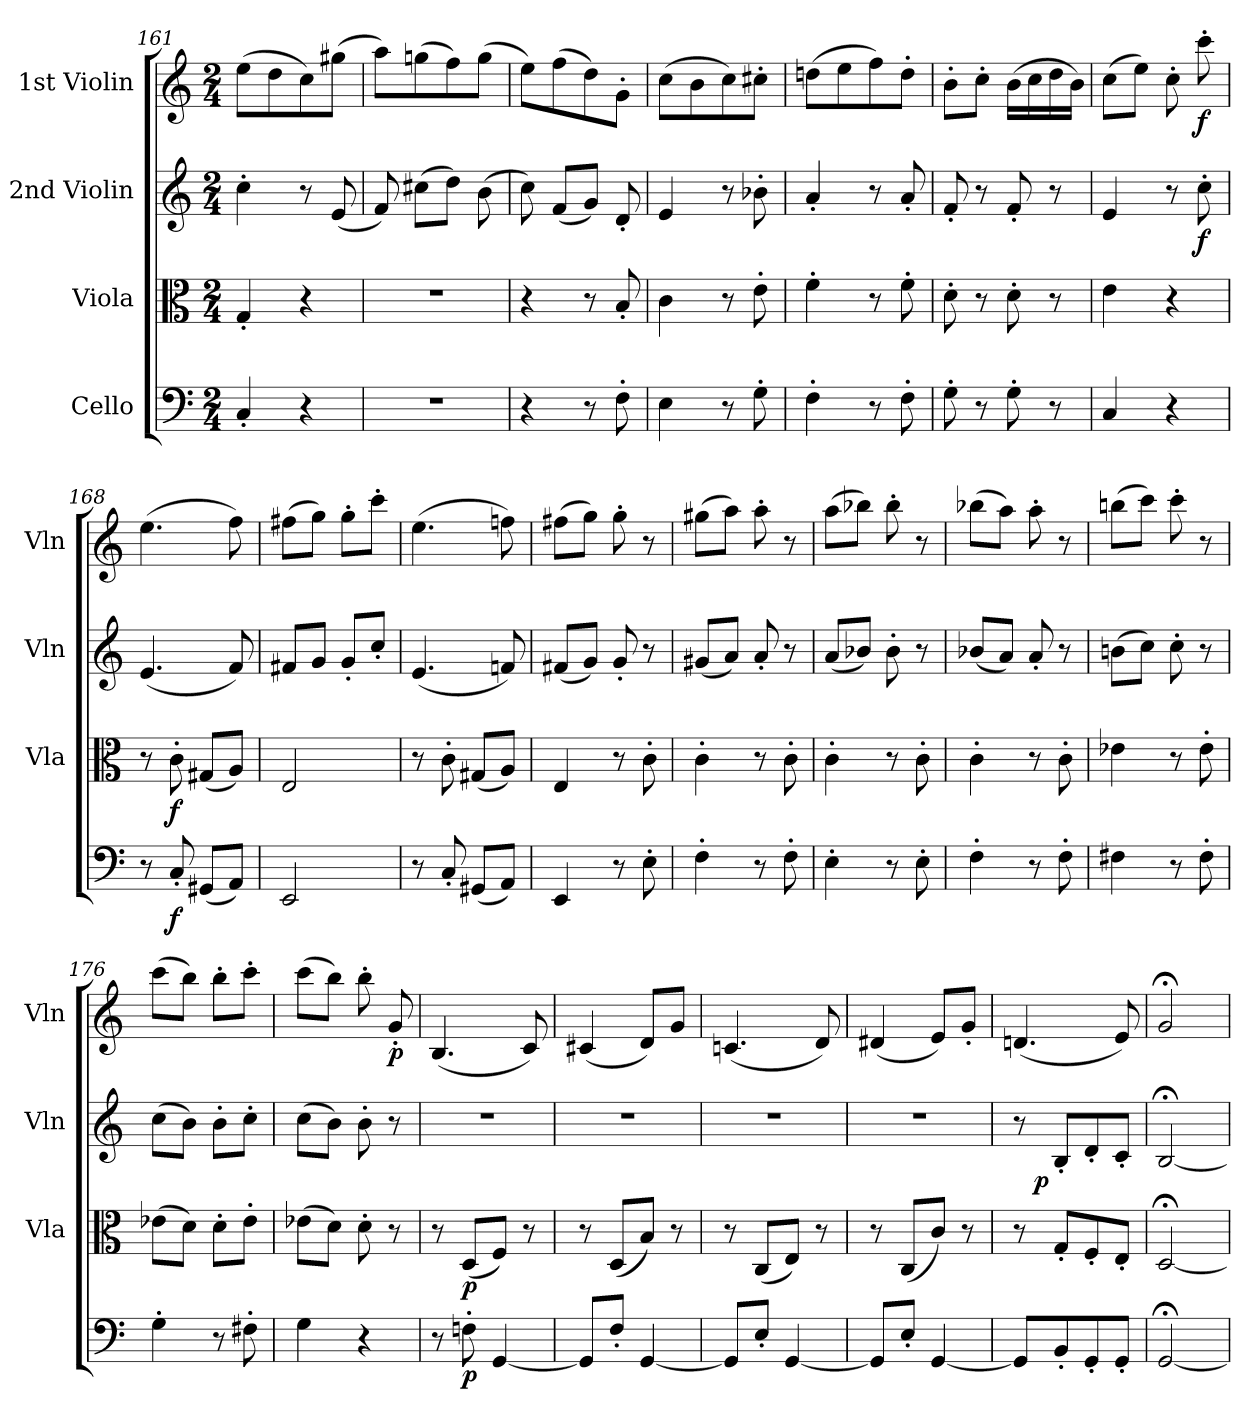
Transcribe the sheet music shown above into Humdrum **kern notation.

**kern	**dynam	**kern	**dynam	**kern	**dynam	**kern	**dynam
*part4	*part4	*part3	*part3	*part2	*part2	*part1	*part1
*staff4	*staff4	*staff3	*staff3	*staff2	*staff2	*staff1	*staff1
*I"Cello	*	*I"Viola	*	*I"2nd Violin	*	*I"1st Violin	*
*	*	*I'Vla	*	*I'Vln	*	*I'Vln	*
*clefF4	*	*clefC3	*	*clefG2	*	*clefG2	*
*k[]	*	*k[]	*	*k[]	*	*k[]	*
*C:	*	*C:	*	*C:	*	*C:	*
*M2/4	*	*M2/4	*	*M2/4	*	*M2/4	*
=161	=161	=161	=161	=161	=161	=161	=161
4C'</	.	4G'</	.	4cc'>\	.	(8ee\L	.
.	.	.	.	.	.	8dd\	.
4r	.	4r	.	8r	.	8cc\)	.
.	.	.	.	(8e/	.	(8gg#X\J	.
=162	=162	=162	=162	=162	=162	=162	=162
2r	.	2r	.	8f/)	.	8aa\L)	.
.	.	.	.	(8cc#X\L	.	(8ggn\	.
.	.	.	.	8dd\J)	.	8ff\)	.
.	.	.	.	(8b\	.	(8gg\J	.
=163	=163	=163	=163	=163	=163	=163	=163
4r	.	4r	.	8cc\)	.	8ee\L)	.
.	.	.	.	(8f/L	.	(8ff\	.
8r	.	8r	.	8g/J)	.	8dd\)	.
8F'>\	.	8B'</	.	8d'</	.	8g'>\J	.
=164	=164	=164	=164	=164	=164	=164	=164
4E\	.	4c\	.	4e/	.	(8cc\L	.
.	.	.	.	.	.	8b\	.
8r	.	8r	.	8r	.	8cc\)	.
8G'>\	.	8e'>\	.	8b-X'>\	.	8cc#X'>\J	.
=165	=165	=165	=165	=165	=165	=165	=165
4F'>\	.	4f'>\	.	4a'</	.	(8ddn\L	.
.	.	.	.	.	.	8ee\	.
8r	.	8r	.	8r	.	8ff\)	.
8F'>\	.	8f'>\	.	8a'</	.	8dd'>\J	.
=166	=166	=166	=166	=166	=166	=166	=166
8G'>\	.	8d'>\	.	8f'</	.	8b'>\L	.
8r	.	8r	.	8r	.	8cc'>\J	.
8G'>\	.	8d'>\	.	8f'</	.	(16b\LL	.
.	.	.	.	.	.	16cc\	.
8r	.	8r	.	8r	.	16dd\	.
.	.	.	.	.	.	16b\JJ)	.
=167	=167	=167	=167	=167	=167	=167	=167
4C/	.	4e\	.	4e/	.	(8cc\L	.
.	.	.	.	.	.	8ee\J)	.
4r	.	4r	.	8r	.	8cc'>\	.
!	!	!	!	!	!LO:DY:b	!	!LO:DY:b
.	.	.	.	8cc'>\	f	8ccc'>\	f
=168	=168	=168	=168	=168	=168	=168	=168
8r	.	8r	.	(4.e/	.	(4.ee\	.
!	!LO:DY:b	!	!LO:DY:b	!	!	!	!
8C'</	f	8c'>\	f	.	.	.	.
(8GG#X/L	.	(8G#X/L	.	.	.	.	.
8AA/J)	.	8A/J)	.	8f/)	.	8ff\)	.
=169	=169	=169	=169	=169	=169	=169	=169
2EE/	.	2E/	.	8f#X/L	.	(8ff#X\L	.
.	.	.	.	8g/J	.	8gg\J)	.
.	.	.	.	8g'</L	.	8gg'>\L	.
.	.	.	.	8cc'</J	.	8ccc'>\J	.
=170	=170	=170	=170	=170	=170	=170	=170
8r	.	8r	.	(4.e/	.	(4.ee\	.
8C'</	.	8c'>\	.	.	.	.	.
(8GG#X/L	.	(8G#X/L	.	.	.	.	.
8AA/J)	.	8A/J)	.	8fn/)	.	8ffn\)	.
=171	=171	=171	=171	=171	=171	=171	=171
4EE/	.	4E/	.	(8f#X/L	.	(8ff#X\L	.
.	.	.	.	8g/J)	.	8gg\J)	.
8r	.	8r	.	8g'</	.	8gg'>\	.
8E'>\	.	8c'>\	.	8r	.	8r	.
=172	=172	=172	=172	=172	=172	=172	=172
4F'>\	.	4c'>\	.	(8g#X/L	.	(8gg#X\L	.
.	.	.	.	8a/J)	.	8aa\J)	.
8r	.	8r	.	8a'</	.	8aa'>\	.
8F'>\	.	8c'>\	.	8r	.	8r	.
=173	=173	=173	=173	=173	=173	=173	=173
4E'>\	.	4c'>\	.	(8a/L	.	(8aa\L	.
.	.	.	.	8b-X/J)	.	8bb-X\J)	.
8r	.	8r	.	8b-'>\	.	8bb-'>\	.
8E'>\	.	8c'>\	.	8r	.	8r	.
=174	=174	=174	=174	=174	=174	=174	=174
4F'>\	.	4c'>\	.	(8b-X/L	.	(8bb-X\L	.
.	.	.	.	8a/J)	.	8aa\J)	.
8r	.	8r	.	8a'</	.	8aa'>\	.
8F'>\	.	8c'>\	.	8r	.	8r	.
=175	=175	=175	=175	=175	=175	=175	=175
4F#X\	.	4e-X\	.	(8bn\L	.	(8bbn\L	.
.	.	.	.	8cc\J)	.	8ccc\J)	.
8r	.	8r	.	8cc'>\	.	8ccc'>\	.
8F#'>\	.	8e-'>\	.	8r	.	8r	.
=176	=176	=176	=176	=176	=176	=176	=176
4G'>\	.	(8e-X\L	.	(8cc\L	.	(8ccc\L	.
.	.	8d\J)	.	8b\J)	.	8bb\J)	.
8r	.	8d'>\L	.	8b'>\L	.	8bb'>\L	.
8F#X'>\	.	8e-'>\J	.	8cc'>\J	.	8ccc'>\J	.
=177	=177	=177	=177	=177	=177	=177	=177
4G\	.	(8e-X\L	.	(8cc\L	.	(8ccc\L	.
.	.	8d\J)	.	8b\J)	.	8bb\J)	.
4r	.	8d'>\	.	8b'>\	.	8bb'>\	.
!	!	!	!	!	!	!	!LO:DY:b
.	.	8r	.	8r	.	8g'</	p
=178	=178	=178	=178	=178	=178	=178	=178
8r	.	8r	.	2r	.	(4.B/	.
!	!LO:DY:b	!	!LO:DY:b	!	!	!	!
8Fn'>\	p	(8D/L	p	.	.	.	.
[4GG/	.	8F/J)	.	.	.	.	.
.	.	8r	.	.	.	8c/)	.
=179	=179	=179	=179	=179	=179	=179	=179
8GG/L]	.	8r	.	2r	.	(4c#X/	.
8F'</J	.	(8D/L	.	.	.	.	.
[4GG/	.	8B/J)	.	.	.	8d/L)	.
.	.	8r	.	.	.	8g/J	.
=180	=180	=180	=180	=180	=180	=180	=180
8GG/L]	.	8r	.	2r	.	(4.cn/	.
8E'</J	.	(8C/L	.	.	.	.	.
[4GG/	.	8E/J)	.	.	.	.	.
.	.	8r	.	.	.	8d/)	.
=181	=181	=181	=181	=181	=181	=181	=181
8GG/L]	.	8r	.	2r	.	(4d#X/	.
8E'</J	.	(8C/L	.	.	.	.	.
[4GG/	.	8c/J)	.	.	.	8e/L)	.
.	.	8r	.	.	.	8g'</J	.
=182	=182	=182	=182	=182	=182	=182	=182
*	*	*	*	*^	*	*	*
8GG/L]	.	8r	.	8r	16ryy	.	(4.dn/	.
!	!	!	!	!	!	!LO:DY:b	!	!
.	.	.	.	.	4..ryy	p	.	.
8BB'</	.	8G'</L	.	8B'</L	.	.	.	.
8GG'</	.	8F'</	.	8d'</	.	.	.	.
8GG'</J	.	8E'</J	.	8c'</J	.	.	8e/)	.
*	*	*	*	*v	*v	*	*	*
=183	=183	=183	=183	=183	=183	=183	=183
[2GG;</	.	[2D;</	.	[2B;</	.	2g;</	.
=	=	=	=	=	=	=	=
*-	*-	*-	*-	*-	*-	*-	*-
